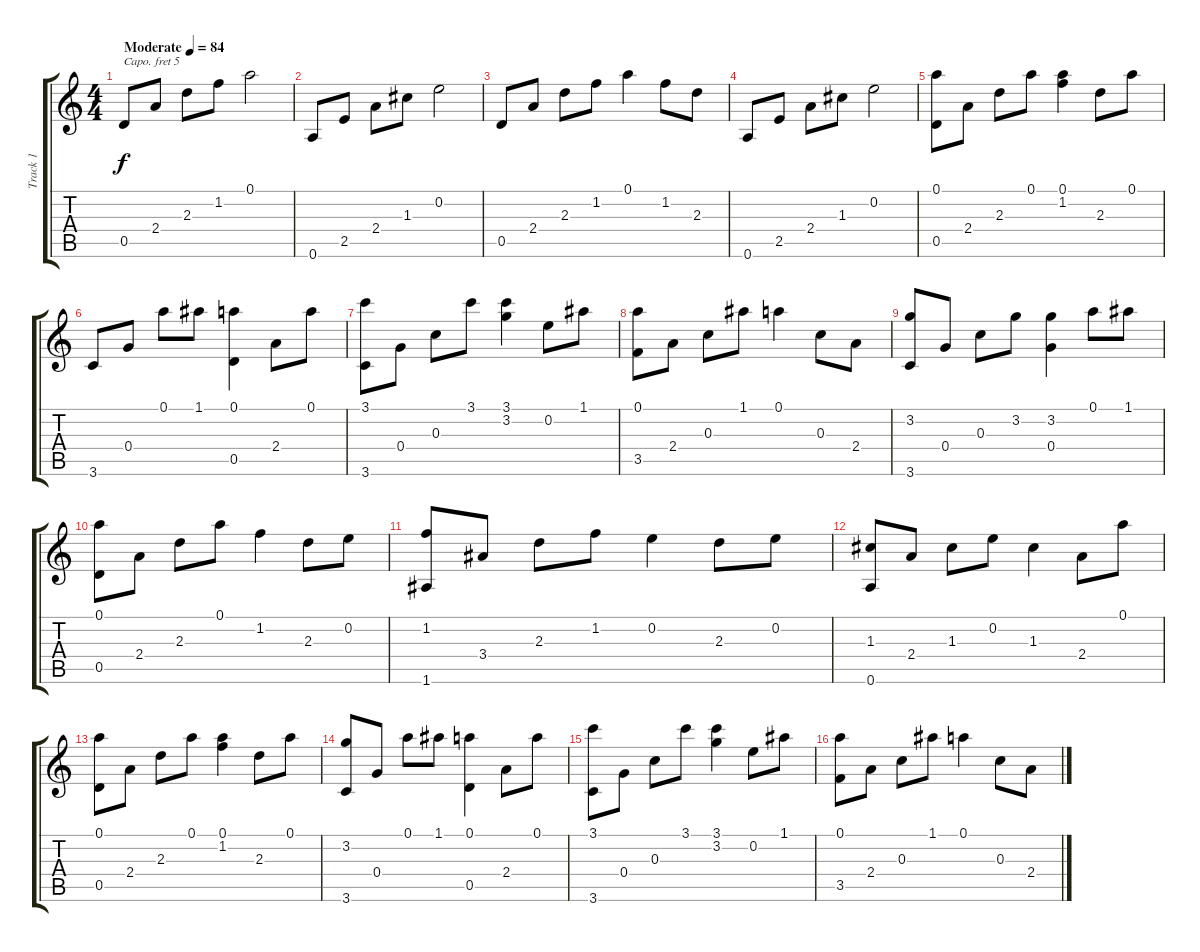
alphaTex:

\track ("Track 1" "Track 1") {instrument acousticguitarnylon}
\staff {score tabs}
\capo 5
\tuning (E4 B3 G3 D3 A2 E2) {hide}
\ts (4 4)
\tempo (84 "Moderate")
\clef g2
\ks c
0.5.8{dy f instrument acousticguitarnylon} 2.4.8 2.3.8 1.2.8 0.1.2 |
0.6.8 2.5.8 2.4.8 1.3.8 0.2.2 |
0.5.8 2.4.8 2.3.8 1.2.8 0.1.4 1.2.8 2.3.8 |
0.6.8 2.5.8 2.4.8 1.3.8 0.2.2 |
(0.1 0.5).8 2.4.8 2.3.8 0.1.8 (0.1 1.2).4 2.3.8 0.1.8 |
3.6.8 0.4.8 0.1.8 1.1.8 (0.1 0.5).4 2.4.8 0.1.8 |
(3.1 3.6).8 0.4.8 0.3.8 3.1.8 (3.1 3.2).4 0.2.8 1.1.8 |
(0.1 3.5).8 2.4.8 0.3.8 1.1.8 0.1.4 0.3.8 2.4.8 |
(3.2 3.6).8 0.4.8 0.3.8 3.2.8 (3.2 0.4).4 0.1.8 1.1.8 |
(0.1 0.5).8 2.4.8 2.3.8 0.1.8 1.2.4 2.3.8 0.2.8 |
(1.2 1.6).8 3.4.8 2.3.8 1.2.8 0.2.4 2.3.8 0.2.8 |
(1.3 0.6).8 2.4.8 1.3.8 0.2.8 1.3.4 2.4.8 0.1.8 |
(0.1 0.5).8 2.4.8 2.3.8 0.1.8 (0.1 1.2).4 2.3.8 0.1.8 |
(3.2 3.6).8 0.4.8 0.1.8 1.1.8 (0.1 0.5).4 2.4.8 0.1.8 |
(3.1 3.6).8 0.4.8 0.3.8 3.1.8 (3.1 3.2).4 0.2.8 1.1.8 |
(0.1 3.5).8 2.4.8 0.3.8 1.1.8 0.1.4 0.3.8 2.4.8
